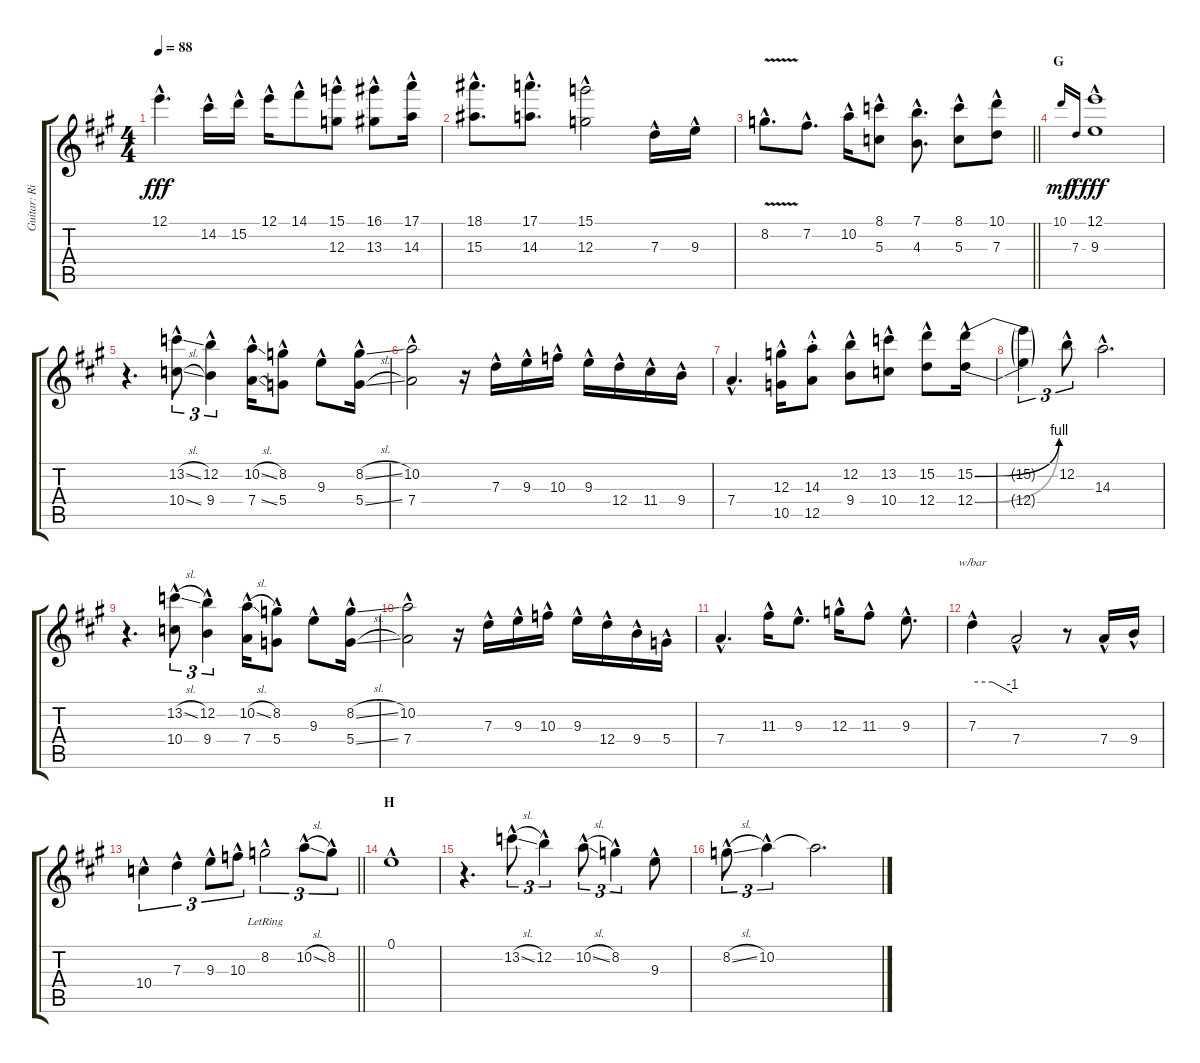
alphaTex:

\track ("Guitar: Rik" "Guitar: Ri") {instrument acousticguitarnylon}
\staff {score tabs}
\tuning (E4 B3 G3 D3 A2 E2) {hide}
\ts (4 4)
\tempo 88
\clef g2
\ks a
12.1{hac}.4{d dy fff} 14.2{hac}.16 15.2{hac}.16 12.1{hac}.16 14.1{hac}.8 (15.1{hac} 12.3{hac}).8 (16.1{hac} 13.3{hac}).8 (17.1{hac} 14.3{hac}).16 |
(18.1{hac} 15.3{hac}).8{d} (17.1{hac} 14.3{hac}).8{d} (15.1{hac} 12.3{hac}).2 7.3{hac}.16 9.3{hac}.16 |
\barLineRight lightlight
8.2{v hac}.8{d} 7.2{hac}.8{d} 10.2{hac}.16 (8.1{hac} 5.3{hac}).8 (7.1{hac} 4.3{hac}).8{d} (8.1{hac} 5.3{hac}).8 (10.1{hac} 7.3{hac}).8 |
\section ("" "G")
10.1.16{gr onbeat dy mf} 7.3.16{gr onbeat dy f} (12.1{hac} 9.3{hac}).1{dy fff} |
r.4{d} (13.2{sl hac} 10.4{sl hac}).8{tu (3 2)} (12.2{hac} 9.4{hac}).4{tu (3 2)} (10.2{sl hac} 7.4{sl hac}).16 (8.2{hac} 5.4{hac}).8 9.3{hac}.8 (8.2{sl hac} 5.4{sl hac}).16 |
(10.2{hac} 7.4{hac}).2 r.16 7.3{hac}.16 9.3{hac}.16 10.3{hac}.16 9.3{hac}.16 12.4{hac}.16 11.4{hac}.16 9.4{hac}.16 |
7.4{hac}.4{d} (12.3{hac} 10.5{hac}).16 (14.3{hac st} 12.5{hac st}).8 (12.2{hac} 9.4{hac}).8 (13.2{hac} 10.4{hac}).8 (15.2{hac} 12.4{hac}).8 (15.2{be (bend 0 0 60 4) hac} 12.4{be (bend 0 0 60 4) hac}).16 |
(15.2{t} 12.4{t}).4{tu (3 2)} 12.2{hac}.8{tu (3 2)} 14.3{hac}.2{d} |
r.4{d} (13.2{sl hac} 10.4{hac}).8{tu (3 2)} (12.2{hac} 9.4{hac}).4{tu (3 2)} (10.2{sl hac} 7.4{hac}).16 (8.2{hac} 5.4{hac}).8 9.3{hac}.8 (8.2{sl hac} 5.4{sl hac}).16 |
(10.2{hac} 7.4{hac}).2 r.16 7.3{hac}.16 9.3{hac}.16 10.3{hac}.16 9.3{hac}.16 12.4{hac}.16 9.4{hac}.16 5.4{hac}.16 |
7.4{hac}.4{d} 11.3{hac}.16 9.3{hac}.8{d} 12.3{hac}.16 11.3{hac}.8 9.3{hac}.8{d} |
7.3{hac}.4{tbe (custom default 0 0 30 0 60 -4)} 7.4{hac}.2 r.8 7.4{hac}.16 9.4{hac}.16 |
\barLineRight lightlight
10.4{hac}.4{tu (3 2)} 7.3{hac}.4{tu (3 2)} 9.3{hac}.8{tu (3 2)} 10.3{hac}.8{tu (3 2)} 8.2{hac lr}.2{tu (3 2)} 10.2{sl hac}.8{tu (3 2)} 8.2{hac}.8{tu (3 2)} |
\section ("" "H")
0.1{hac}.1 |
r.4{d} 13.2{sl hac}.8{tu (3 2)} 12.2{hac}.4{tu (3 2)} 10.2{sl hac}.8{tu (3 2)} 8.2{hac}.4{tu (3 2)} 9.3{hac}.8 |
8.2{sl hac}.8{tu (3 2)} 10.2{hac}.4{tu (3 2)} 10.2{t}.2{d}
